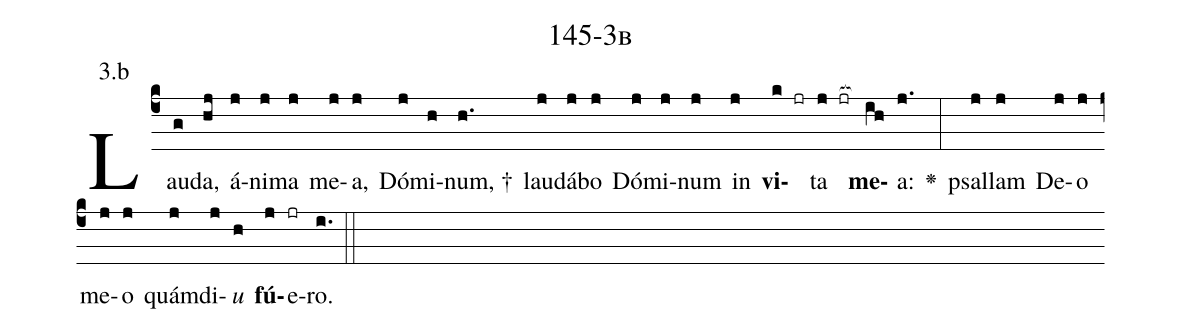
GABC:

name: 145-3b;
annotation: 3.b;
%%
(c4)Lau(g)da,(hj) á(j)ni(j)ma(j) me(j)a,(j) Dó(j)mi(h)num, †(h.) lau(j)dá(j)bo(j) Dó(j)mi(j)num(j) in(j) <b>vi</b>(k jr)ta(j jr[ocb:1{]) <b>me</b>(ih[ocb:0}])a:(j.) <v>\greheightstar</v>(:) psal(j)lam(j) De(j)o(j) me(j)o(j) quám(j)di(j)<i>u</i>(h) <b>fú</b>(j)e(jr)ro.(i.) (::)


%E(j) u(j) o(j) u(h) a(j) e.(i.) (::)
